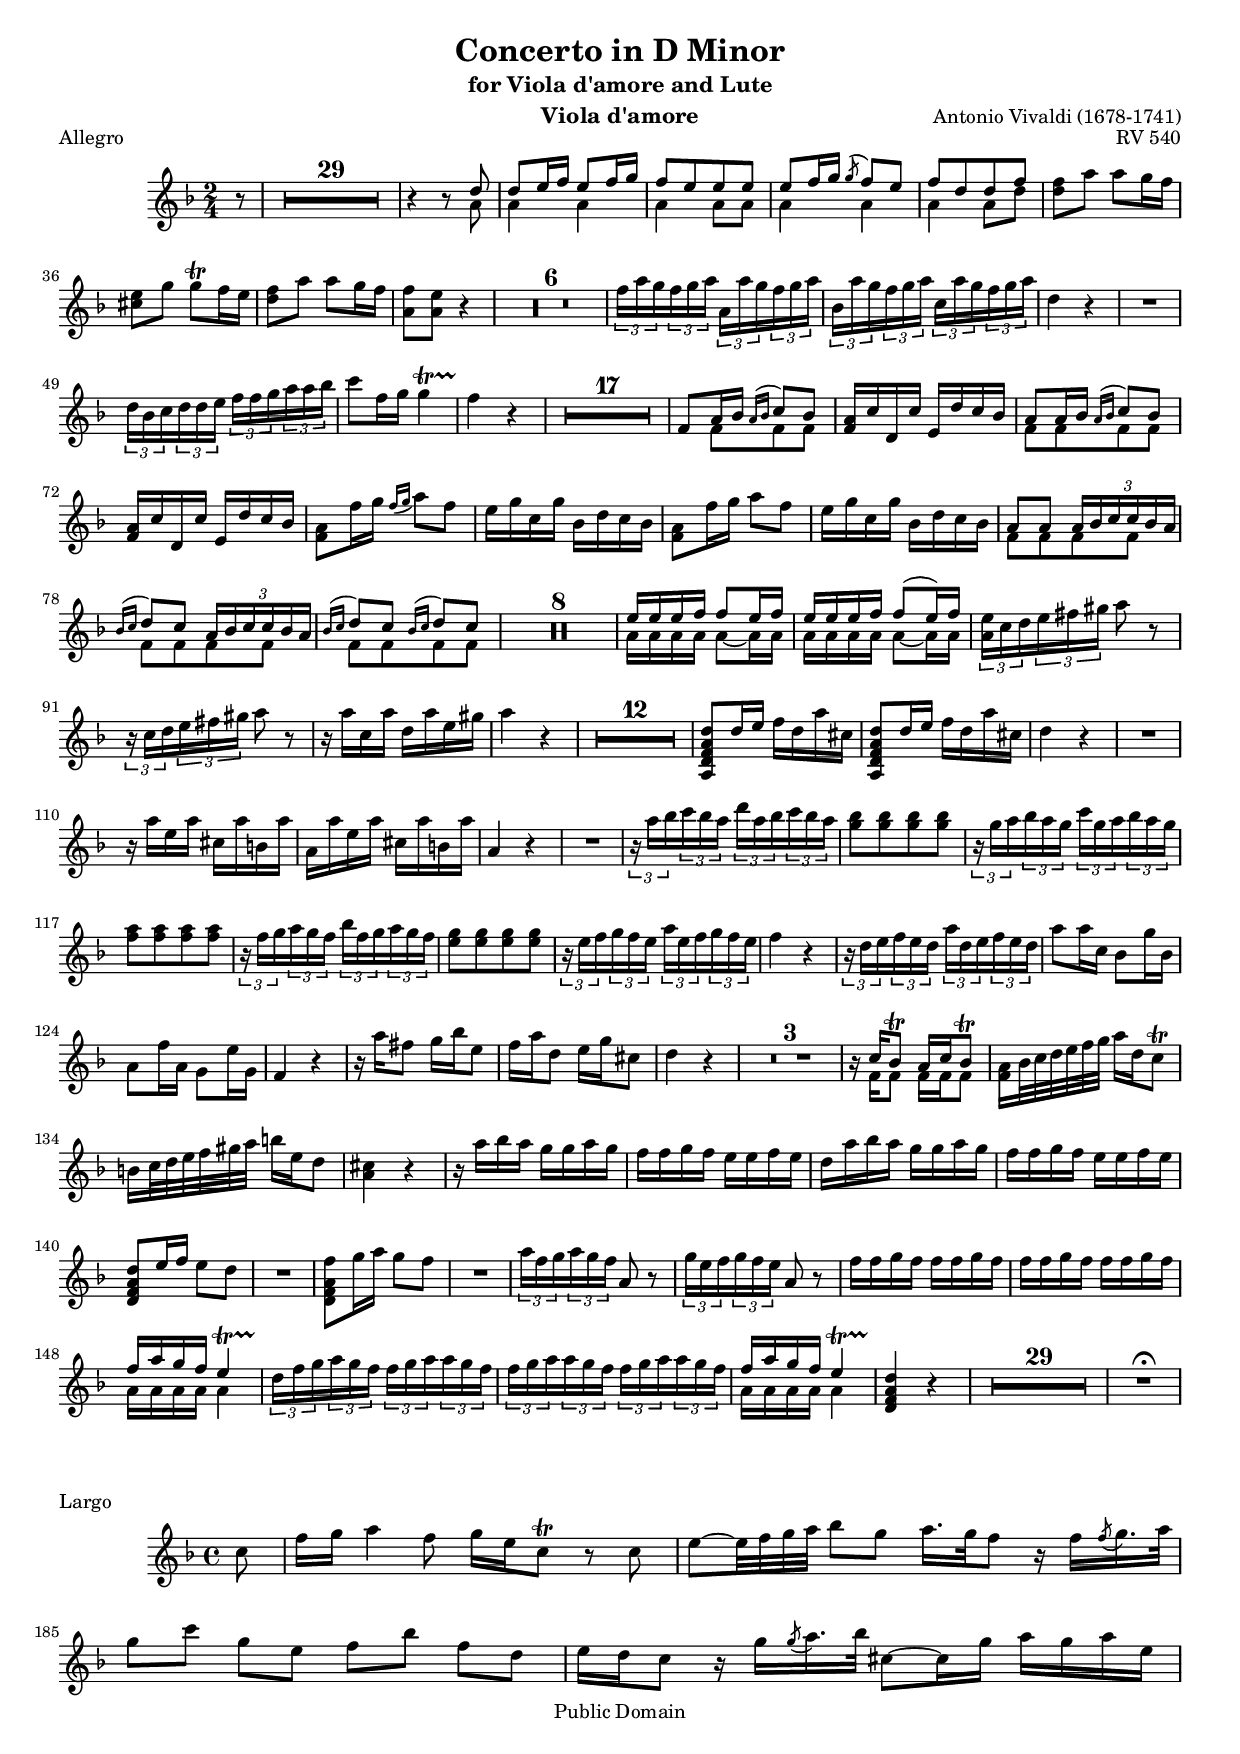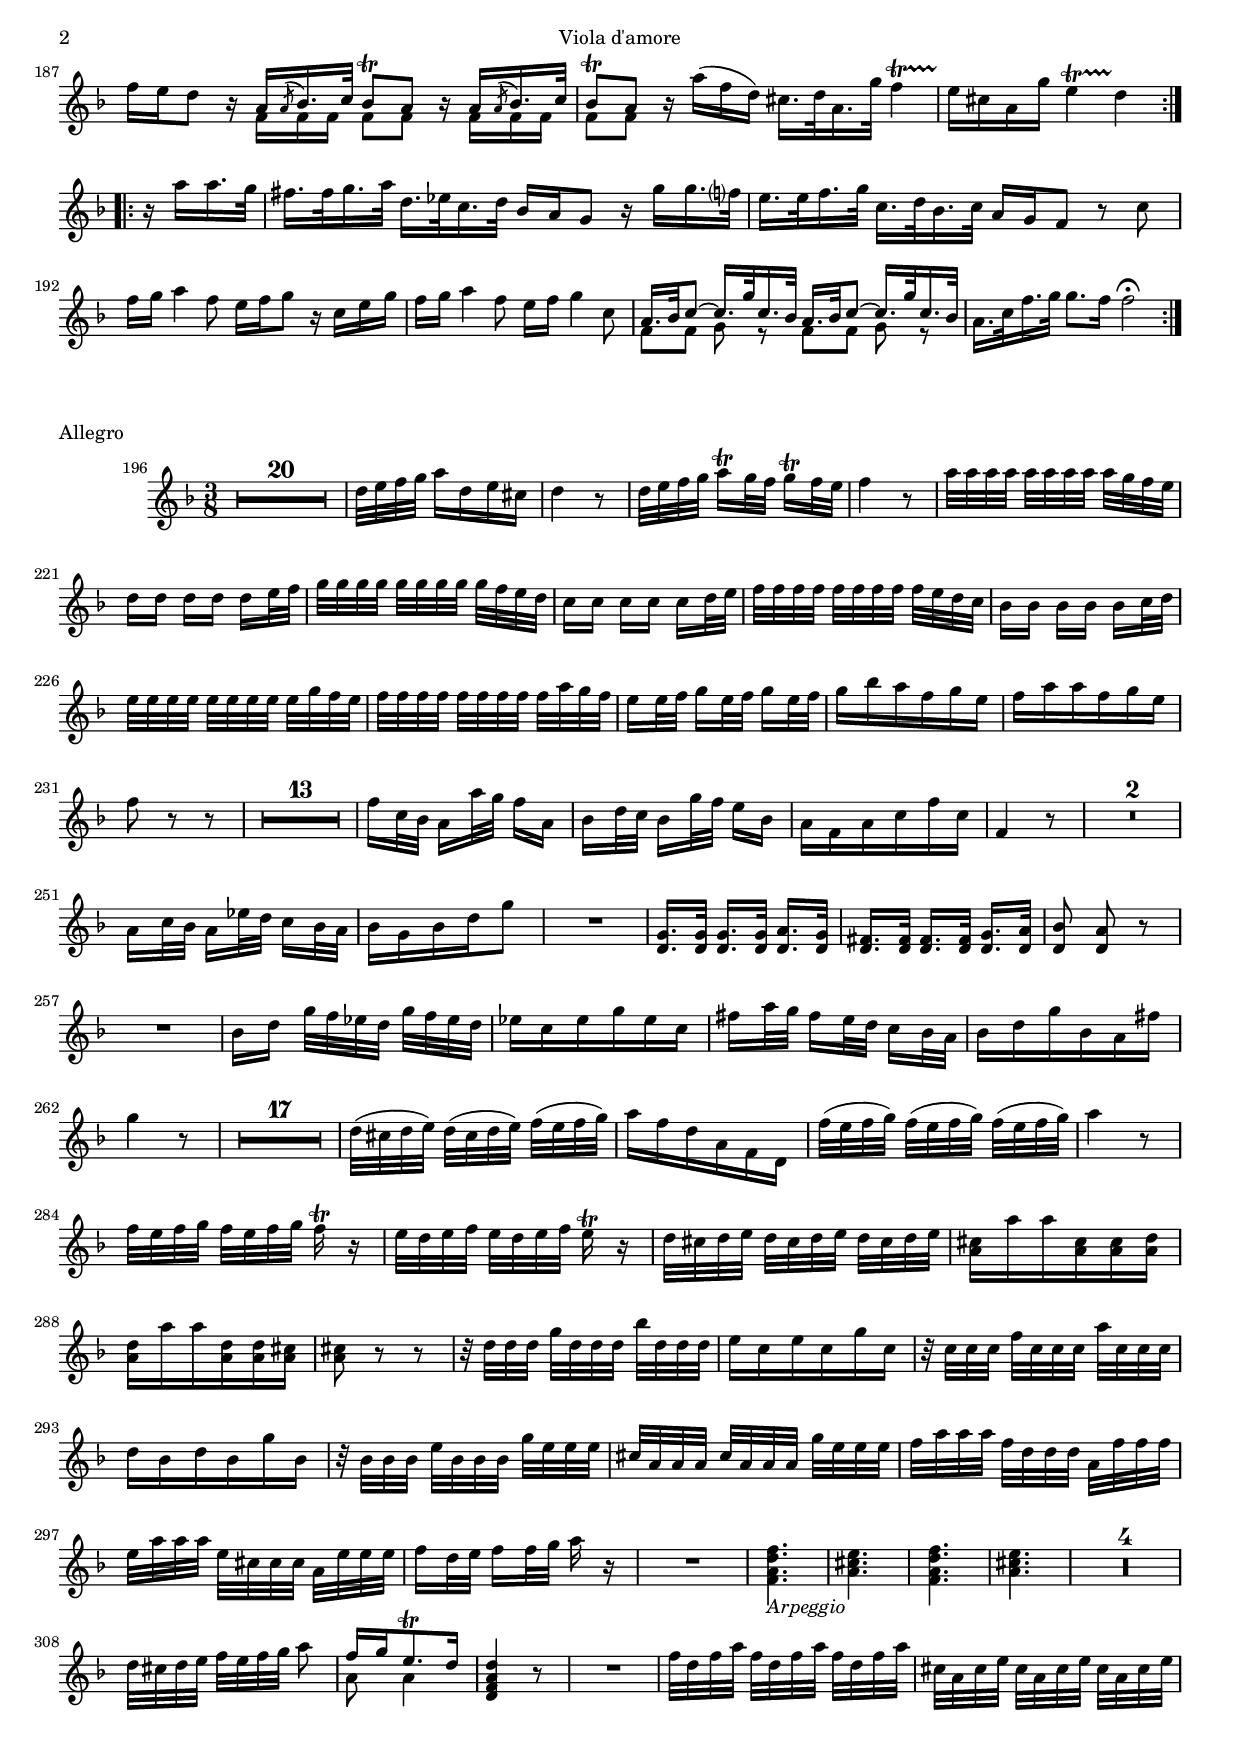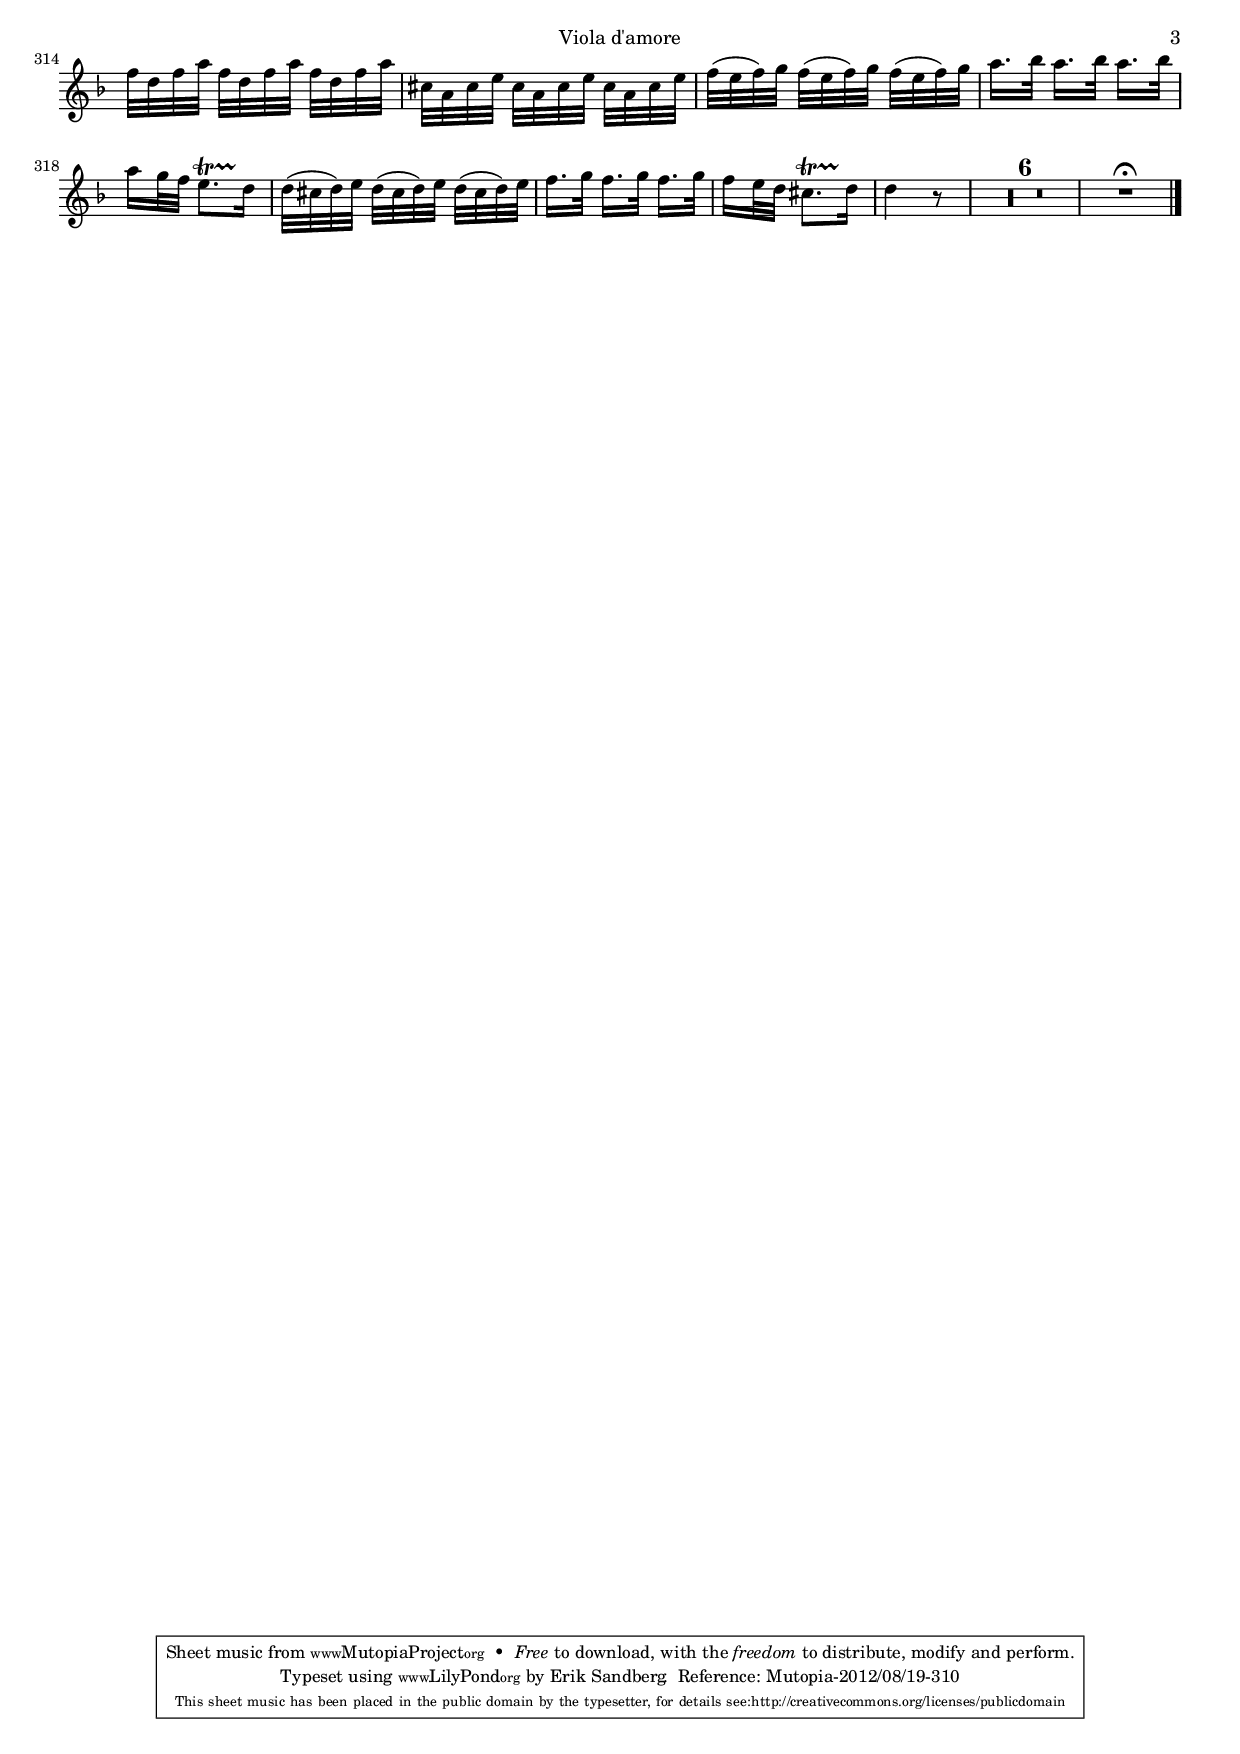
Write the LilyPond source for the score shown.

\version "2.14.2"
Instrument = "Viola d'amore"
\include "header.ly"
\version "2.14.2"

IAmore = \relative c {
  \key f \major
  \time 2/4 
  \set Timing.beamExceptions = #'(
    (end . (
      ((1 . 8) . (4))
      ((1 . 16) . (4 4))
    )))
  \set Score.skipBars = ##t
  \set tupletSpannerDuration = #(ly:make-moment 1 8)

  \partial 8 r8 | R2*29 |
  r4 r8 <<d''8 \\ a >> |
  % 31
  <<{d8 e16 f e8 f16 g | f8 e e e |
  e f16 g \acciaccatura g8
  f e | f d d f} \\
  {a,4 a | a a8 a | a4 a | a a8 d}>>
  % 35
  <f d >a a g16 f |
  % 36
  <e cis >8g g^\trill f16 e |
  % 37
  <f d >8a a g16 f |
  % 38
  <f a, >8<e a, > r4 |
  % 39
  R2*6 |
  % 45
  \times 2/3 {f16 a g f g a a, a' g f g a |
  % 46
  bes, a' g f g a c, a' g f g a} |
  % 47
  d,4 r |
  % 48
  R2 |
  %49
  \times 2/3 {d16 bes c d d e f f g a a bes} |
  % 50
  c8 f,16 g g4\startTrillSpan |
  % 51
  f4\stopTrillSpan r4 |
  % 52
  R2*17 |
  % 69
  <<{f,8 a16 bes
  \acciaccatura{a[ bes]}
  c8 bes} \\ {s f f f}>>
  % 70
  <a f >16c d, c' e, d' c bes |
  % 71
  <<{a8 a16 bes \acciaccatura{a[ bes]}
  c8 bes} \\ {f f f f}>>
  % 72
  <a f >16c d, c' e, d' c bes |
  % 73
  <a f >8f'16 g \acciaccatura{f[ g]} a8 f |
  % 74
  e16 g c, g' bes, d c bes |
  % 75
  <a f >8f'16 g a8 f |
  % 76
  e16 g c, g' bes, d c bes |
  % 77
  <<{a8 a \times 2/3 {a16 bes c c bes a}} \\ {f8 f f f}>>
  % 78
  <<{\acciaccatura{bes16[ c]}
  d8 c \times 2/3 {a16 bes c c bes a}} \\ {f8 f f f}>>
  % 79
  <<{\acciaccatura{bes16[ c]}
  d8 c \acciaccatura{bes16[ c]}
  d8 c} \\ {f,8 f f f}>>
  % 80
  R2*8
  % 88
  <<{e'16 e e f f8 e16 f} \\ {a,16 a a a a8 ~ a16 a}>>
  % 89
  <<{e'16 e e f f8(  e16) f} \\ {a,16 a a a a8 ~ a16 a}>>
  % 90
  \times 2/3 {<e' a, > c d e fis gis} a8 r |
  % 91
  \times 2/3 {r16 c, d e fis gis} a8 r |
  % 92
  r16 a c, a' d, a' e gis |
  % 93
  a4 r |
  % 94
  R2*12 |
  % 106
  <d, a a, f' d >8d16 e f d a' cis, |
  % 107
  <d a a, f' d >8d16 e f d a' cis, |
  % 108
  d4 r |
  % 109
  R2 |
  % 110
  r16 a'16 e a cis, a' b, a' |
  % 111
  a, a' e a cis, a' b, a' |
  % 112
  a,4 r | R2 |
  %114
  \times 2/3 {r16 a' bes c bes a d a bes c bes a} |
  % 115
  <bes g >8<bes g ><bes g ><bes g >|
  % 116
  \times 2/3 {r16 g a bes a g c g a bes a g} |
  % 117
  <a f >8<a f ><a f ><a f >|
  % 118
  \times 2/3 {r16 f g a g f bes f g a g f} |
  % 119
  <g e >8<g e ><g e ><g e >|
  % 120
  \times 2/3 {r16 e f g f e a e f g f e} |
  % 121
  f4 r |
  % 122
  \times 2/3 {r16 d e f e d a' d, e f e d} |
  % 123
  a'8 a16 c, bes8 g'16 bes, |
  % 124
  a8 f'16 a, g8 e'16 g, |
  % 125
  f4 r |
  % 126
  r16 a'16 fis8 g16 bes e,8 |
  % 127
  f16 a d,8 e16 g cis,8 |
  % 128
  d4 r |
  % 129
  R2*3 |
  % 132 
  r16 <<{c16 bes8^\trill a16 c bes8^\trill} \\ {f16 f8 f16 f f8}>> |
  % 133
  <a f >16bes32 c d e f g a16 d, c8^\trill |
  % 134
  b16 c32 d e f gis a b16 e, d8 |
  % 135
  <cis a >4 r |
  % 136
  r16 a'16 bes a g g a g |
  % 137
  f f g f e e f e |
  % 138
  d a' bes a g g a g |
  % 139
  f f g f e e f e |
  % 140
  <d a d, f >8e16 f e8 d |
  % 141
  R2 |
  % 142
  <f a, d, f >8g16 a g8 f |
  % 143
  R2 |
  % 144
  \times 2/3 {a16 f g a g f} a,8 r8 |
  % 145
  \times 2/3 {g'16 e f g f e} a,8 r8 |
  % 146
  f'16 f g f f f g f |
  % 147
  f f g f f f g f |
  % 148
  <<{f a g f e4\startTrillSpan} \\ {a,16 a a a a4}>> |
  % 149
  \times 2/3 {d16\stopTrillSpan f g a g f f g a a g f} |
  % 150
  \times 2/3 {f g a a g f f g a a g f} |
  % 151
  <<{f a g f e4\startTrillSpan} \\ {a,16 a a a a4}>> |
  % 152
  <d a d, f >4\stopTrillSpan r4 |
  % 153
  R2*29 |
  % 182
  R2^\fermata
}

\version "2.14.2"

IIAmore = \relative c'' {
  \key f \major
  \time 4/4
  \set Timing.beamExceptions = #'(
    (end . (
      ((1 . 8) . (2 2 2 2))
    )))
  % end beams on quarters by default

  \repeat "volta" 2 {
  \partial 8 c8 |
  \set Score.currentBarNumber = #183
  f16 g a4 f8 g16 e c8^\trill r c8 |
  % 184
  e ~ e32 f g a bes8 g a16. g32 f8 r16 f \acciaccatura f8 g16. a32 |
  % 185
  g8 c g e f bes f d |
  % 186
  e16 d c8 r16 g' \acciaccatura g8 a16. bes32 cis,8 ~ cis16 g' a g a e |
  % 187
  f16 e d8 r16 <<{a16 \acciaccatura a8
  bes16. c32 bes8^\trill a} \\ {f16 f f f8 f}>> r16
  <<{a16 \acciaccatura a8 bes16. c32} \\ {f,16 f f}>> |
  <<{bes8^\trill a} \\ {f8 f}>> r16 a'( f  d) cis16. d32 a16. g'32 f4\startTrillSpan |
  e16\stopTrillSpan cis a g' e4\startTrillSpan d\stopTrillSpan
  }
  \repeat "volta" 2 {
  r16 a' a16. g32 |
  % 190
  fis16. fis32 g16. a32 d,16. ees32 c16. d32 bes16 a g8 r16 g' g16. f?32 |
  % 191
  e16. e32 f16. g32 c,16. d32 bes16. c32 a16 g f8 r8 c' |
  % 192
  f16 g a4 f8 e16 f g8 r16 c, e g |
  % 193
  f g a4 f8 e16 f g4 c,8 |
  % 194
  <<{a16. bes32 c8~ c16. g'32 c,16. bes32 a16. bes32 c8 ~ c16. g'32 c,16. bes32} \\ {f8 f g r f f g r}>> |
  % 195
  a16. c32 f16. g32 g8. f16 f2^\fermata
  }
}

\version "2.14.2"

IIIAmore = \relative c'' {
  \key f \major
  \time 3/8 
  \set Timing.beamExceptions = #'(
    (end . (
      ((1 . 16) . (6))
      ((1 . 32) . (4 4 4))
    )))
  \set Score.skipBars = ##t

  \set Score.currentBarNumber = #196
  R4.*20 |
  d32 e f g a16 d, e cis |
  % 217
  d4 r8 |
  % 218
  d32 e f g a16^\trill g32 f g16^\trill f32 e |
  % 219
  f4 r8 |
  % 220
  a32 a a a a a a a a g f e |
  % 221
  d16 d d d d e32 f |
  % 222
  g g g g g g g g g f e d |
  % 223
  c16 c c c c d32 e |
  % 224
  f f f f f f f f f e d c |
  % 225
  bes16 bes bes bes bes c32 d |
  % 226
  e e e e e e e e e g f e |
  % 227
  f f f f f f f f f a g f |
  % 228
  e16 e32 f g16 e32 f g16 e32 f |
  % 229
  g16 bes a f g e |
  % 230
  f a a f g e |
  % 231
  f8 r r |
  % 232 |
  R4.*13
  % 245
  f16 c32 bes a16 a'32 g f16 a, |
  % 246
  bes d32 c bes16 g'32 f e16 bes |
  % 247
  a f a c f c |
  % 248
  f,4 r8 |
  % 249
  R4.*2 |
  % 251
  a16 c32 bes a16 ees'32 d c16 bes32 a |
  % 252
  bes16 g bes d g8 |
  % 253
  R4. |
  % 254
  <g, d >16.<g d >32<g d >16.<g d >32<a d, >16.<g d >32|
  % 255
  <fis d >16.<fis d >32<fis d >16.<fis d >32<g d >16.<a d, >32|
  % 256
  <bes d, >8<a d, > r8 |
  % 257
  R4. |
  % 258 
  bes16 d g32 f ees d g f ees d |
  % 259
  ees16 c ees g ees c |
  % 260
  fis a32 g fis16 e32 d c16 bes32 a |
  % 261
  bes16 d g bes, a fis' |
  % 262
  g4 r8 |
  % 263 
  R4.*17 |
  % 280
  d32( cis d  e) d( cis d  e) f( e f  g) |
  % 281
  a16 f d a f d |
  % 282
  f'32( e f  g) f( e f  g) f( e f  g) |
  % 283
  a4 r8 |
  % 284
  f32 e f g f e f g f16^\trill r |
  % 285
  e32 d e f e d e f e16^\trill r |
  % 286
  d32 cis d e d cis d e d cis d e |
  % 287
  <cis a >16a' a <cis, a ><cis a ><d a >|
  % 288
  <d a >a' a <d, a ><d a ><cis a >|
  % 289
  <cis a >8 r8 r |
  % 290
  r32 d32 d d g d d d bes' d, d d |
  % 291
  e16 c e c g' c, |
  % 292
  r32 c c c f c c c a' c, c c |
  % 293
  d16 bes d bes g' bes, |
  % 294
  r32 bes bes bes e bes bes bes g' e e e |
  % 295
  cis a a a cis a a a g' e e e |
  % 296
  f a a a f d d d a f' f f |
  % 297
  e a a a e cis cis cis a e' e e |
  % 298
  f16 d32 e f16 f32 g a16 r |
  % 299
  R4. |
  % 300
  <f, a d f>4._\markup{\italic "Arpeggio"} |
  <a cis e> | <f a d f> | <a cis e> |
%{
  f,16 a d f d a |
  % 301
  a cis e cis a8 |
  % 302
  f16 a d f d a |
  % 303
  a cis e cis a8 |
%}
  % 304
  R4.*4 |
  %308
  d32 cis d e f e f g a8 |
  % 309
  <<{f16 g e8.^\trill d16} \\ {a8 a4}>> |
  % 310
  <d a d, f>4 r8 |
  % 311
  R4.
  % 312
  f32 d f a f d f a f d f a |
  % 313
  cis, a cis e cis a cis e cis a cis e |
  % 314
  f d f a f d f a f d f a |
  % 315
  cis, a cis e cis a cis e cis a cis e |
  % 316
  f( e  f) g f( e  f) g f( e  f) g |
  % 317
  a16. bes32 a16. bes32 a16. bes32 |
  % 318
  a16 g32 f e8.\startTrillSpan d16\stopTrillSpan |
  % 319
  d32( cis  d) e d( cis  d) e d( cis  d) e |
  % 320
  f16. g32 f16. g32 f16. g32 |
  % 321
  f16 e32 d cis8.\startTrillSpan d16\stopTrillSpan |
  % 322
  d4 r8 |
  % 323
  R4.*6 |
  % 329
  R4.^\fermata \bar "|."
}


#(set-global-staff-size 17)

\score {
  \context Staff=A \IAmore
  \header { piece = "Allegro" opus = "RV 540" }
  \layout {}
}

\score {
  \context Staff=A \IIAmore

  \header { piece = "Largo" }
  \layout {}
}

\score {
  \context Staff=A \IIIAmore

  \header { piece = "Allegro" }
  \layout {}
}